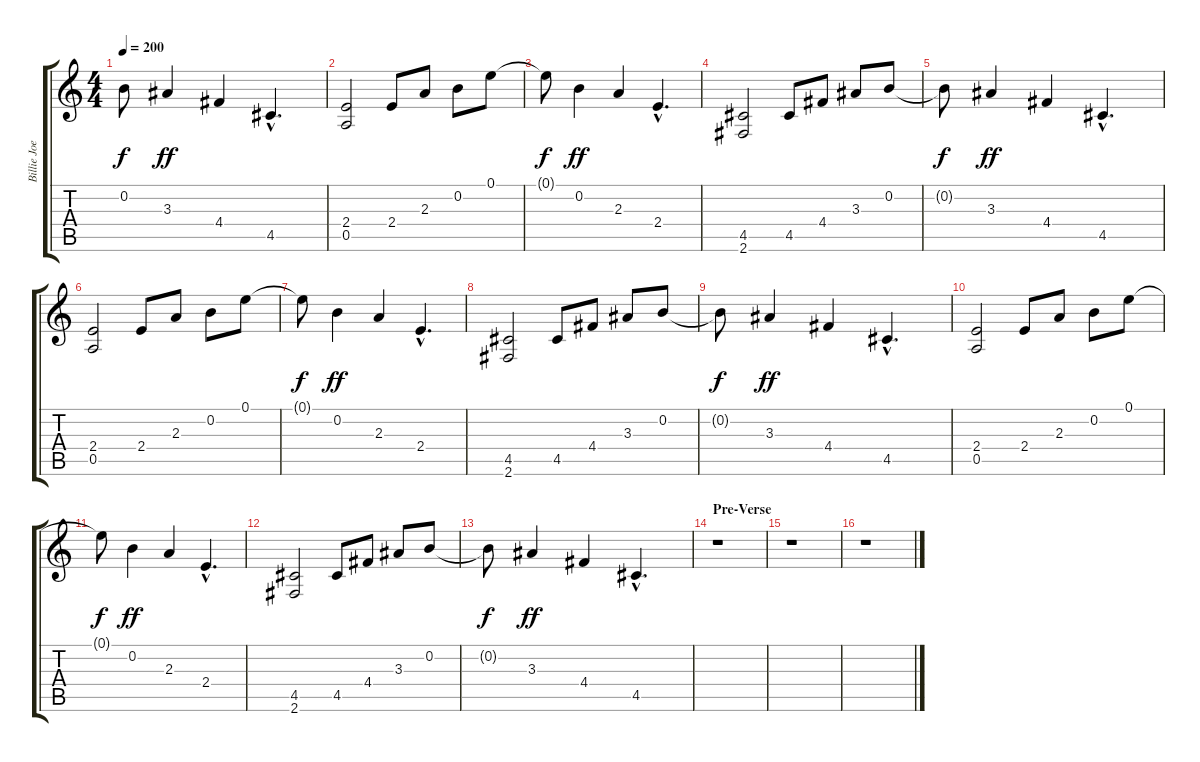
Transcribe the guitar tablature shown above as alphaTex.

\track ("Billie Joe Armstrong (Solo Guitar)" "Billie Joe") {instrument distortionguitar}
\staff {score tabs}
\tuning (E4 B3 G3 D3 A2 E2) {hide}
\ts (4 4)
\tempo 200
\clef g2
\ks c
0.2{t}.8{dy f} 3.3.4{dy ff} 4.4.4 4.5{hac}.4{d} |
(2.4 0.5).2 2.4.8 2.3.8 0.2.8 0.1.8 |
0.1{t}.8{dy f} 0.2.4{dy ff} 2.3.4 2.4{hac}.4{d} |
(4.5 2.6).2 4.5.8 4.4.8 3.3.8 0.2.8 |
0.2{t}.8{dy f} 3.3.4{dy ff} 4.4.4 4.5{hac}.4{d} |
(2.4 0.5).2 2.4.8 2.3.8 0.2.8 0.1.8 |
0.1{t}.8{dy f} 0.2.4{dy ff} 2.3.4 2.4{hac}.4{d} |
(4.5 2.6).2 4.5.8 4.4.8 3.3.8 0.2.8 |
0.2{t}.8{dy f} 3.3.4{dy ff} 4.4.4 4.5{hac}.4{d} |
(2.4 0.5).2 2.4.8 2.3.8 0.2.8 0.1.8 |
0.1{t}.8{dy f} 0.2.4{dy ff} 2.3.4 2.4{hac}.4{d} |
(4.5 2.6).2 4.5.8 4.4.8 3.3.8 0.2.8 |
0.2{t}.8{dy f} 3.3.4{dy ff} 4.4.4 4.5{hac}.4{d} |
\section ("" "Pre-Verse")
r.1 |
r.1 |
r.1
